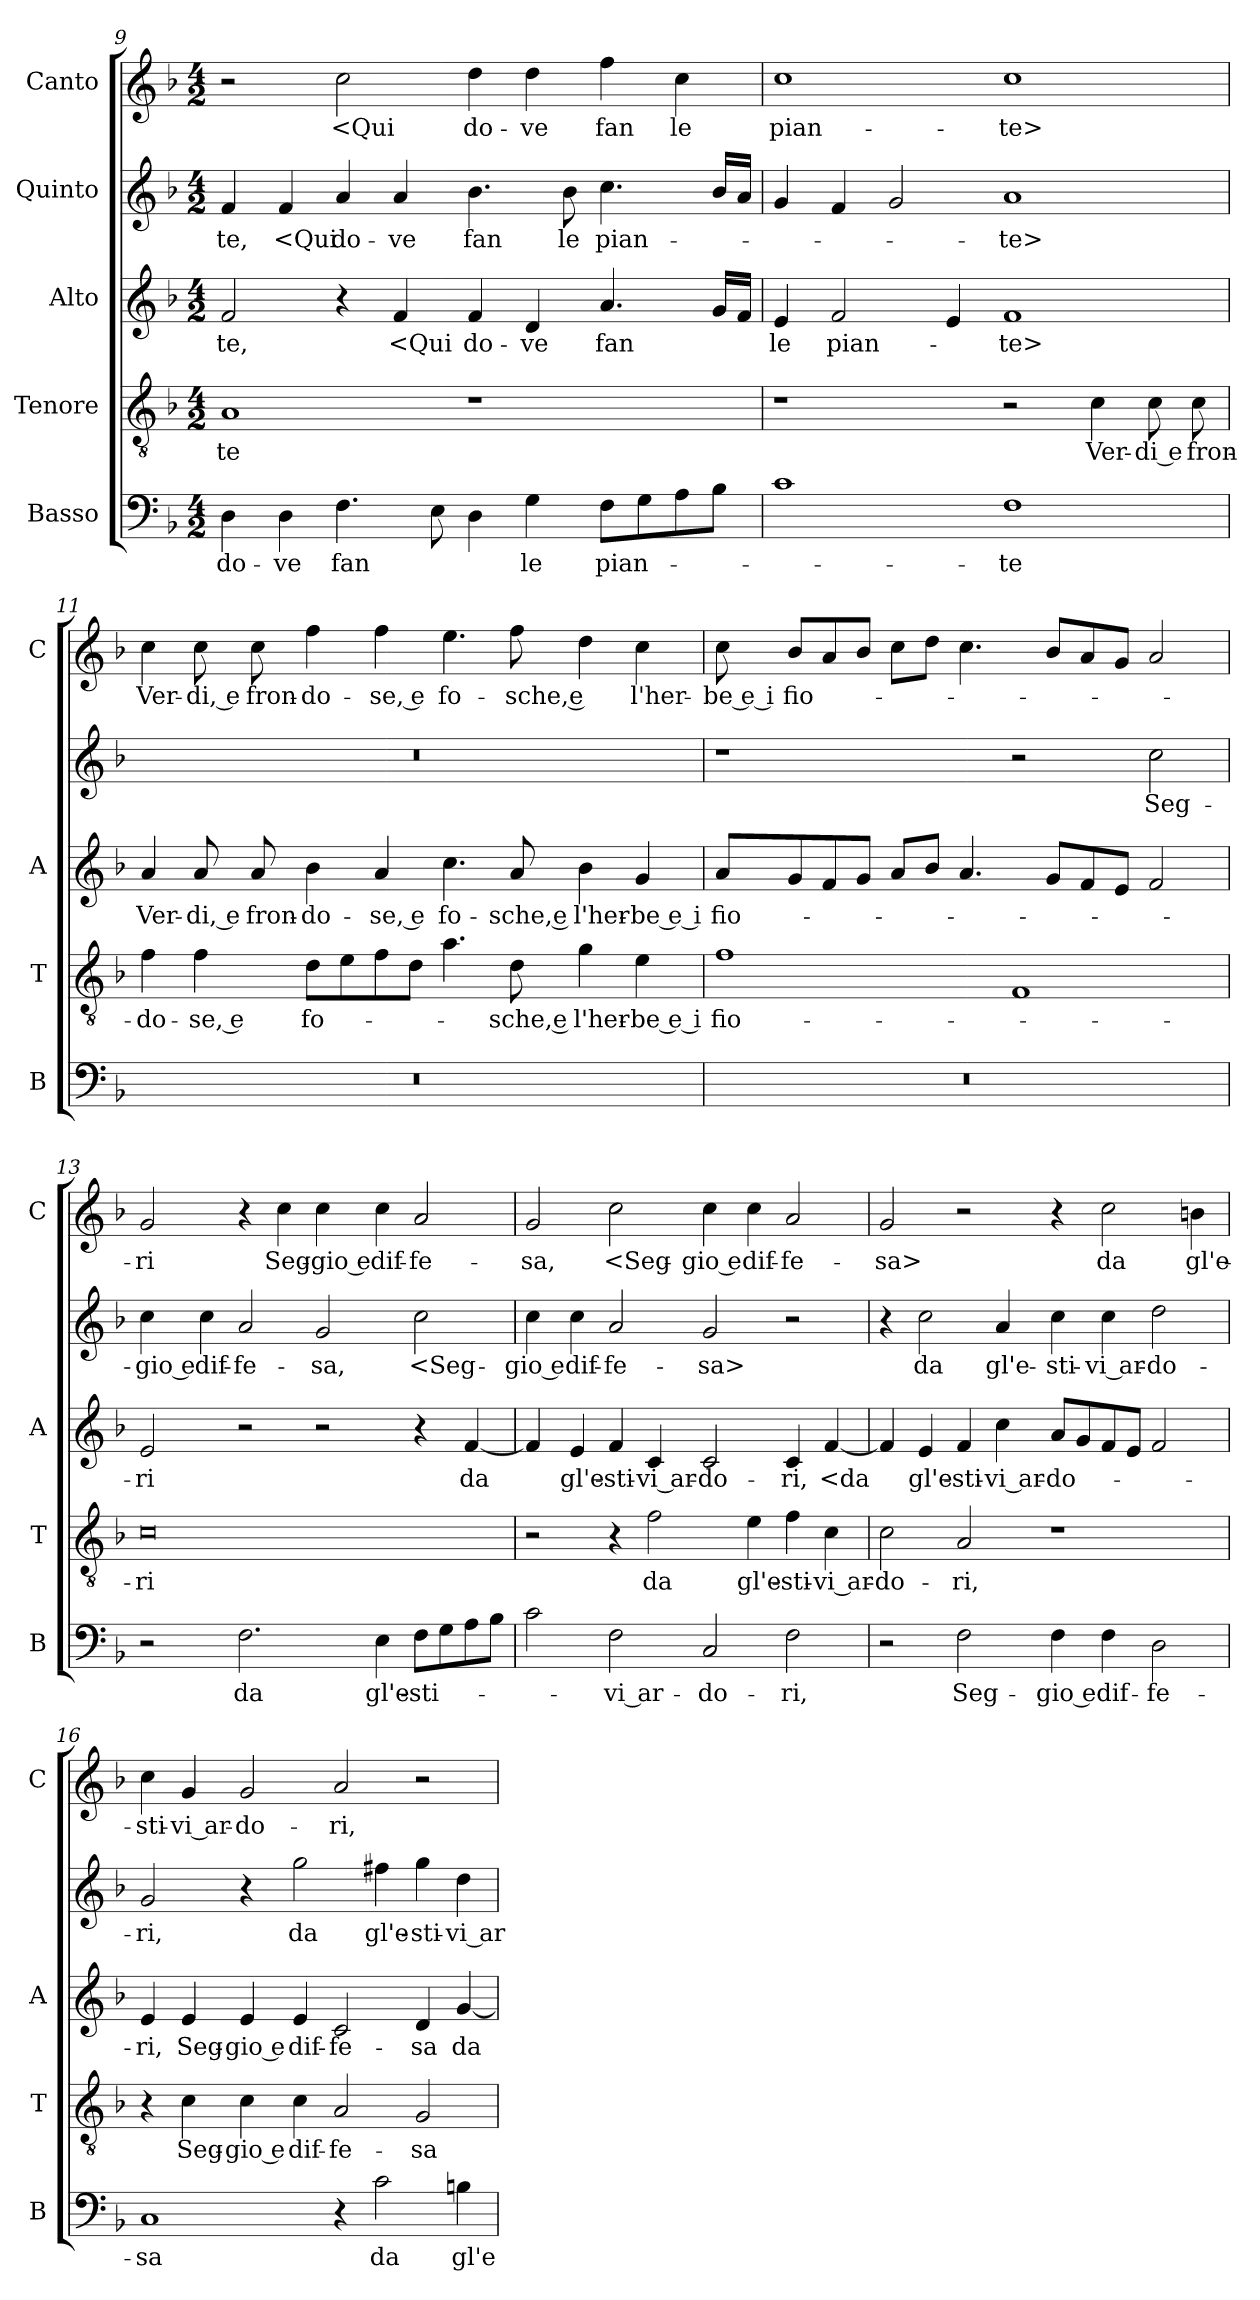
**kern	**text	**kern	**text	**kern	**text	**kern	**text	**kern	**text
*part5	*part5	*part4	*part4	*part3	*part3	*part2	*part2	*part1	*part1
*staff5	*staff5	*staff4	*staff4	*staff3	*staff3	*staff2	*staff2	*staff1	*staff1
*I"Basso	*	*I"Tenore	*	*I"Alto	*	*I"Quinto	*	*I"Canto	*
*I'B	*	*I'T	*	*I'A	*	*	*	*I'C	*
*clefF4	*	*clefGv2	*	*clefG2	*	*clefG2	*	*clefG2	*
*k[b-]	*	*k[b-]	*	*k[b-]	*	*k[b-]	*	*k[b-]	*
*F:	*	*F:	*	*F:	*	*F:	*	*F:	*
*M4/2	*	*M4/2	*	*M4/2	*	*M4/2	*	*M4/2	*
=9	=9	=9	=9	=9	=9	=9	=9	=9	=9
4D	do-	1A	-te	2f	-te,	4f	-te,	2r	.
4D	-ve	.	.	.	.	4f	<Qui	.	.
4.F	fan	.	.	4r	.	4a	do-	2cc	<Qui
.	.	.	.	4f	<Qui	4a	-ve	.	.
8E	.	.	.	.	.	.	.	.	.
4D	.	1r	.	4f	do-	4.b-	fan	4dd	do-
4G	le	.	.	4d	-ve	.	.	4dd	-ve
.	.	.	.	.	.	8b-	le	.	.
8FL	pian-	.	.	4.a	fan	4.cc	pian-	4ff	fan
8G	.	.	.	.	.	.	.	.	.
8A	.	.	.	.	.	.	.	4cc	le
8B-J	.	.	.	16gLL	.	16b-LL	.	.	.
.	.	.	.	16fJJ	.	16aJJ	.	.	.
=10	=10	=10	=10	=10	=10	=10	=10	=10	=10
1c	.	1r	.	4e	le	4g	.	1cc	pian-
.	.	.	.	2f	pian-	4f	.	.	.
.	.	.	.	.	.	2g	.	.	.
.	.	.	.	4e	.	.	.	.	.
1F	-te	2r	.	1f	-te>	1a	-te>	1cc	-te>
.	.	4c	Ver-	.	.	.	.	.	.
.	.	8c	-di e	.	.	.	.	.	.
.	.	8c	fron-	.	.	.	.	.	.
=11	=11	=11	=11	=11	=11	=11	=11	=11	=11
0r	.	4f	-do-	4a	Ver-	0r	.	4cc	Ver-
.	.	4f	-se, e	8a	-di, e	.	.	8cc	-di, e
.	.	.	.	8a	fron-	.	.	8cc	fron-
.	.	8dL	fo-	4b-	-do-	.	.	4ff	-do-
.	.	8e	.	.	.	.	.	.	.
.	.	8f	.	4a	-se, e	.	.	4ff	-se, e
.	.	8dJ	.	.	.	.	.	.	.
.	.	4.a	.	4.cc	fo-	.	.	4.ee	fo-
.	.	8d	-sche, e	8a	-sche, e	.	.	8ff	-sche, e
.	.	4g	l'her-	4b-	l'her-	.	.	4dd	.
.	.	4e	-be e i	4g	-be e i	.	.	4cc	l'her-
=12	=12	=12	=12	=12	=12	=12	=12	=12	=12
0r	.	1f	fio-	8aL	fio-	1r	.	8cc	-be e i
.	.	.	.	8g	.	.	.	8b-L	fio-
.	.	.	.	8f	.	.	.	8a	.
.	.	.	.	8gJ	.	.	.	8b-J	.
.	.	.	.	8aL	.	.	.	8ccL	.
.	.	.	.	8b-J	.	.	.	8ddJ	.
.	.	.	.	4.a	.	.	.	4.cc	.
.	.	1F	.	.	.	2r	.	.	.
.	.	.	.	8gL	.	.	.	8b-L	.
.	.	.	.	8f	.	.	.	8a	.
.	.	.	.	8eJ	.	.	.	8gJ	.
.	.	.	.	2f	.	2cc	Seg-	2a	.
=13	=13	=13	=13	=13	=13	=13	=13	=13	=13
2r	.	0c	-ri	2e	-ri	4cc	-gio e	2g	-ri
.	.	.	.	.	.	4cc	dif-	.	.
2.F	da	.	.	2r	.	2a	-fe-	4r	.
.	.	.	.	.	.	.	.	4cc	Seg-
.	.	.	.	2r	.	2g	-sa,	4cc	-gio e
4E	gl'e-	.	.	.	.	.	.	4cc	dif-
8FL	-sti-	.	.	4r	.	2cc	<Seg-	2a	-fe-
8G	.	.	.	.	.	.	.	.	.
8A	.	.	.	[4f	da	.	.	.	.
8B-J	.	.	.	.	.	.	.	.	.
=14	=14	=14	=14	=14	=14	=14	=14	=14	=14
2c	.	2r	.	4f]	.	4cc	-gio e	2g	-sa,
.	.	.	.	4e	gl'e-	4cc	dif-	.	.
2F	-vi ar-	4r	.	4f	-sti-	2a	-fe-	2cc	<Seg-
.	.	2f	da	4c	-vi ar-	.	.	.	.
2C	-do-	.	.	2c	-do-	2g	-sa>	4cc	-gio e
.	.	4e	gl'e-	.	.	.	.	4cc	dif-
2F	-ri,	4f	-sti-	4c	-ri,	2r	.	2a	-fe-
.	.	4c	-vi ar-	[4f	<da	.	.	.	.
=15	=15	=15	=15	=15	=15	=15	=15	=15	=15
2r	.	2c	-do-	4f]	.	4r	.	2g	-sa>
.	.	.	.	4e	gl'e-	2cc	da	.	.
2F	Seg-	2A	-ri,	4f	-sti-	.	.	2r	.
.	.	.	.	4cc	-vi ar-	4a	gl'e-	.	.
4F	-gio e	1r	.	8aL	-do-	4cc	-sti-	4r	.
.	.	.	.	8g	.	.	.	.	.
4F	dif-	.	.	8f	.	4cc	-vi ar-	2cc	da
.	.	.	.	8eJ	.	.	.	.	.
2D	-fe-	.	.	2f	.	2dd	-do-	.	.
.	.	.	.	.	.	.	.	4bn	gl'e-
=16	=16	=16	=16	=16	=16	=16	=16	=16	=16
1C	-sa	4r	.	4e	-ri,	2g	-ri,	4cc	-sti-
.	.	4c	Seg-	4e	Seg-	.	.	4g	-vi ar-
.	.	4c	-gio e	4e	-gio e	4r	.	2g	-do-
.	.	4c	dif-	4e	dif-	2gg	da	.	.
4r	.	2A	-fe-	2c	-fe-	.	.	2a	-ri,
2c	da	.	.	.	.	4ff#X	gl'e-	.	.
.	.	2G	-sa	4d	-sa	4gg	-sti-	2r	.
4Bn	gl'e-	.	.	[4g	da	4dd	-vi ar-	.	.
=	=	=	=	=	=	=	=	=	=
*-	*-	*-	*-	*-	*-	*-	*-	*-	*-
